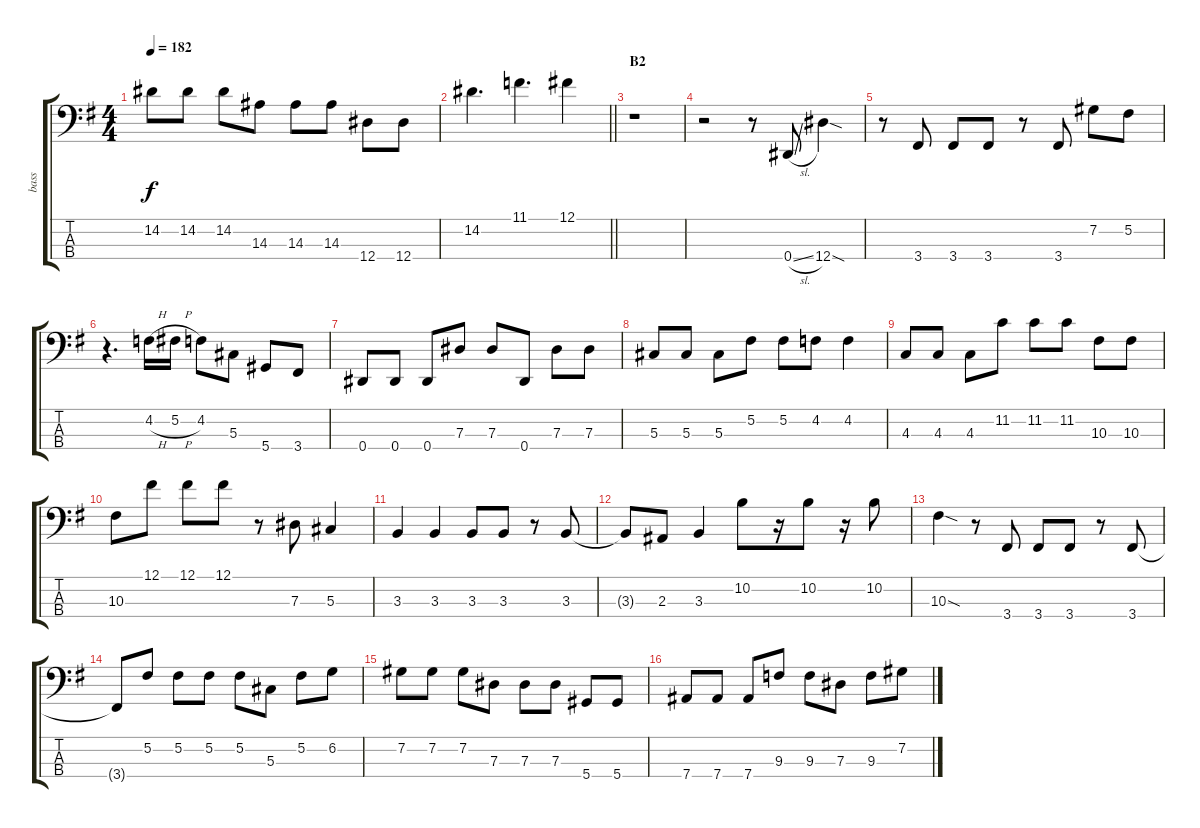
\track ("bass" "bass") {instrument electricbassfinger}
\staff {score tabs}
\tuning (Gb2 Db2 Ab1 Eb1) {hide}
\ts (4 4)
\tempo 182
\clef f4
\ks g
14.2.8{dy f} 14.2.8 14.2.8 14.3.8 14.3.8 14.3.8 12.4.8 12.4.8 |
\barLineRight lightlight
14.2.4{d} 11.1.4{d} 12.1.4 |
\section ("" "B2")
r.1 |
r.2 r.8 0.4{sl}.8 12.4{sod}.4 |
r.8 3.4.8 3.4.8 3.4.8 r.8 3.4.8 7.2.8 5.2.8 |
r.4{d} 4.2{h}.16 5.2{h}.16 4.2.8 5.3.8 5.4.8 3.4.8 |
0.4.8 0.4.8 0.4.8 7.3.8 7.3.8 0.4.8 7.3.8 7.3.8 |
5.3.8 5.3.8 5.3.8 5.2.8 5.2.8 4.2.8 4.2.4 |
4.3.8 4.3.8 4.3.8 11.2.8 11.2.8 11.2.8 10.3.8 10.3.8 |
10.3.8 12.1.8 12.1.8 12.1.8 r.8 7.3.8 5.3.4 |
3.3.4 3.3.4 3.3.8 3.3.8 r.8 3.3.8 |
3.3{t}.8 2.3.8 3.3.4 10.2.8 r.16 10.2.8 r.16 10.2.8 |
10.3{sod}.4 r.8 3.4.8 3.4.8 3.4.8 r.8 3.4.8 |
3.4{t}.8 5.2.8 5.2.8 5.2.8 5.2.8 5.3.8 5.2.8 6.2.8 |
7.2.8 7.2.8 7.2.8 7.3.8 7.3.8 7.3.8 5.4.8 5.4.8 |
7.4.8 7.4.8 7.4.8 9.3.8 9.3.8 7.3.8 9.3.8 7.2.8
